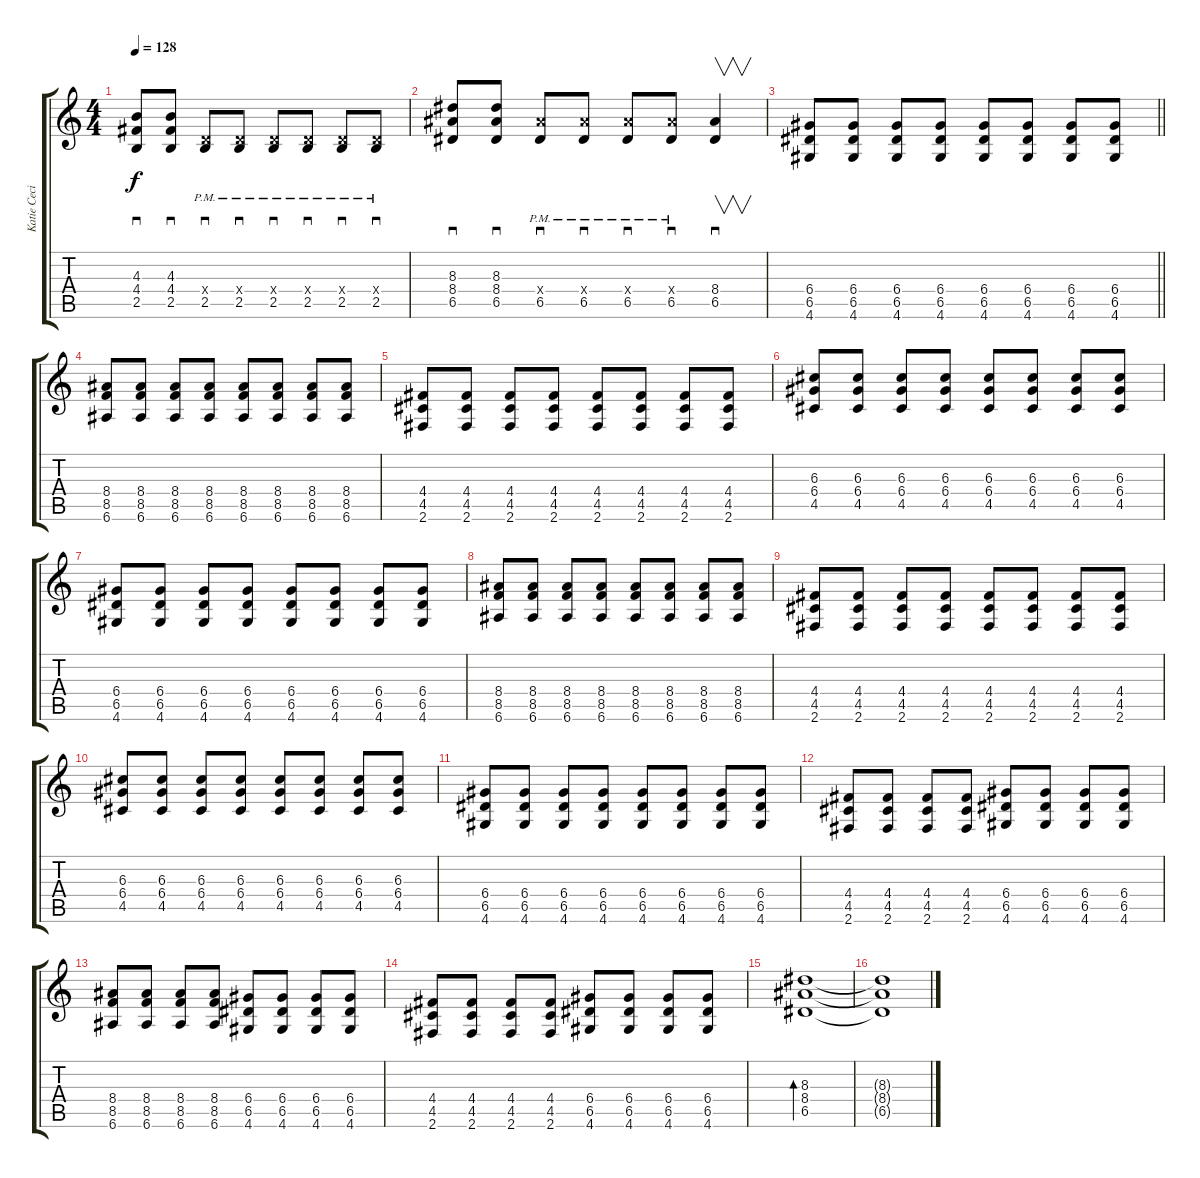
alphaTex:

\track ("Katie Cecil" "Katie Ceci") {instrument overdrivenguitar}
\staff {score tabs}
\tuning (E4 B3 G3 D3 A2 E2) {hide}
\ts (4 4)
\tempo 128
\clef g2
\ks c
(4.3 4.4 2.5).8{sd dy f} (4.3 4.4 2.5).8{sd} (0.4{x} 2.5{pm}).8{sd} (0.4{x} 2.5{pm}).8{sd} (0.4{x} 2.5{pm}).8{sd} (0.4{x} 2.5{pm}).8{sd} (0.4{x} 2.5{pm}).8{sd} (0.4{x} 2.5{pm}).8{sd} |
(8.3 8.4 6.5).8{sd} (8.3 8.4 6.5).8{sd} (8.4{x} 6.5{pm}).8{sd} (8.4{x} 6.5{pm}).8{sd} (8.4{x} 6.5{pm}).8{sd} (8.4{x} 6.5{pm}).8{sd} (8.4 6.5).4{v sd} |
\barLineRight lightlight
(6.4 6.5 4.6).8 (6.4 6.5 4.6).8 (6.4 6.5 4.6).8 (6.4 6.5 4.6).8 (6.4 6.5 4.6).8 (6.4 6.5 4.6).8 (6.4 6.5 4.6).8 (6.4 6.5 4.6).8 |
(8.4 8.5 6.6).8 (8.4 8.5 6.6).8 (8.4 8.5 6.6).8 (8.4 8.5 6.6).8 (8.4 8.5 6.6).8 (8.4 8.5 6.6).8 (8.4 8.5 6.6).8 (8.4 8.5 6.6).8 |
(4.4 4.5 2.6).8 (4.4 4.5 2.6).8 (4.4 4.5 2.6).8 (4.4 4.5 2.6).8 (4.4 4.5 2.6).8 (4.4 4.5 2.6).8 (4.4 4.5 2.6).8 (4.4 4.5 2.6).8 |
(6.3 6.4 4.5).8 (6.3 6.4 4.5).8 (6.3 6.4 4.5).8 (6.3 6.4 4.5).8 (6.3 6.4 4.5).8 (6.3 6.4 4.5).8 (6.3 6.4 4.5).8 (6.3 6.4 4.5).8 |
(6.4 6.5 4.6).8 (6.4 6.5 4.6).8 (6.4 6.5 4.6).8 (6.4 6.5 4.6).8 (6.4 6.5 4.6).8 (6.4 6.5 4.6).8 (6.4 6.5 4.6).8 (6.4 6.5 4.6).8 |
(8.4 8.5 6.6).8 (8.4 8.5 6.6).8 (8.4 8.5 6.6).8 (8.4 8.5 6.6).8 (8.4 8.5 6.6).8 (8.4 8.5 6.6).8 (8.4 8.5 6.6).8 (8.4 8.5 6.6).8 |
(4.4 4.5 2.6).8 (4.4 4.5 2.6).8 (4.4 4.5 2.6).8 (4.4 4.5 2.6).8 (4.4 4.5 2.6).8 (4.4 4.5 2.6).8 (4.4 4.5 2.6).8 (4.4 4.5 2.6).8 |
(6.3 6.4 4.5).8 (6.3 6.4 4.5).8 (6.3 6.4 4.5).8 (6.3 6.4 4.5).8 (6.3 6.4 4.5).8 (6.3 6.4 4.5).8 (6.3 6.4 4.5).8 (6.3 6.4 4.5).8 |
(6.4 6.5 4.6).8 (6.4 6.5 4.6).8 (6.4 6.5 4.6).8 (6.4 6.5 4.6).8 (6.4 6.5 4.6).8 (6.4 6.5 4.6).8 (6.4 6.5 4.6).8 (6.4 6.5 4.6).8 |
(4.4 4.5 2.6).8 (4.4 4.5 2.6).8 (4.4 4.5 2.6).8 (4.4 4.5 2.6).8 (6.4 6.5 4.6).8 (6.4 6.5 4.6).8 (6.4 6.5 4.6).8 (6.4 6.5 4.6).8 |
(8.4 8.5 6.6).8 (8.4 8.5 6.6).8 (8.4 8.5 6.6).8 (8.4 8.5 6.6).8 (6.4 6.5 4.6).8 (6.4 6.5 4.6).8 (6.4 6.5 4.6).8 (6.4 6.5 4.6).8 |
(4.4 4.5 2.6).8 (4.4 4.5 2.6).8 (4.4 4.5 2.6).8 (4.4 4.5 2.6).8 (6.4 6.5 4.6).8 (6.4 6.5 4.6).8 (6.4 6.5 4.6).8 (6.4 6.5 4.6).8 |
(8.3 8.4 6.5).1{bd 480} |
(8.3{t} 8.4{t} 6.5{t}).1
